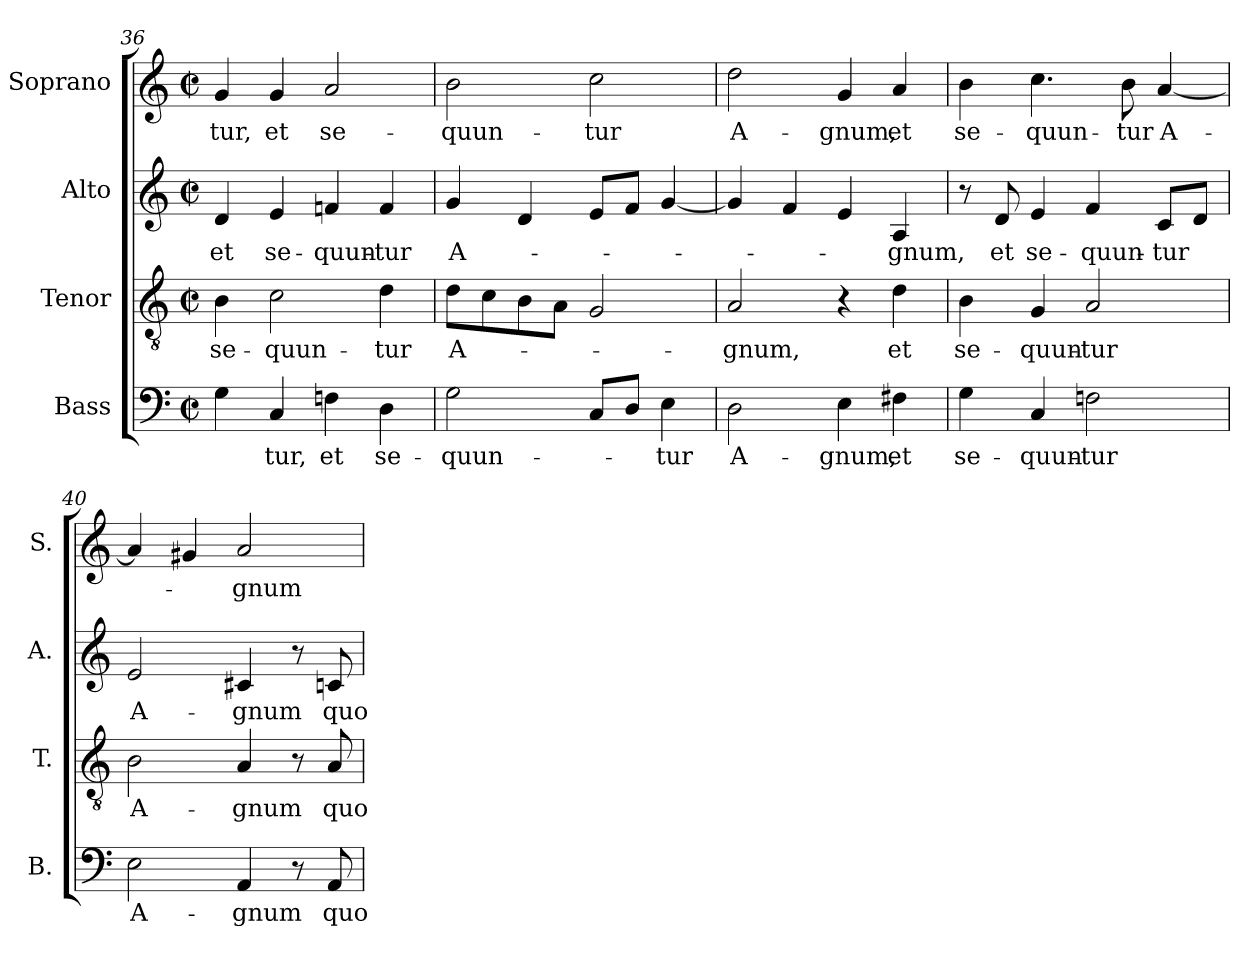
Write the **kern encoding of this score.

**kern	**text	**kern	**text	**kern	**text	**kern	**text
*part4	*part4	*part3	*part3	*part2	*part2	*part1	*part1
*staff4	*staff4	*staff3	*staff3	*staff2	*staff2	*staff1	*staff1
*I"Bass	*	*I"Tenor	*	*I"Alto	*	*I"Soprano	*
*I'B.	*	*I'T.	*	*I'A.	*	*I'S.	*
*clefF4	*	*clefGv2	*	*clefG2	*	*clefG2	*
*	*	*ITrd7c12	*	*	*	*	*
*k[]	*	*k[]	*	*k[]	*	*k[]	*
*M2/2	*	*M2/2	*	*M2/2	*	*M2/2	*
*met(c|)	*	*met(c|)	*	*met(c|)	*	*met(c|)	*
=36	=36	=36	=36	=36	=36	=36	=36
!	!	!	!LO:LY:b:color=#000000	!	!	!	!
!	!	!	!	!	!LO:LY:b:color=#000000	!	!
!	!	!	!	!	!	!	!LO:LY:b:color=#000000
4Gi\	.	4BBi\	se-	4di/	et	4gi/	-tur,
!	!LO:LY:b:color=#000000	!	!	!	!	!	!
!	!	!	!LO:LY:b:color=#000000	!	!	!	!
!	!	!	!	!	!LO:LY:b:color=#000000	!	!
!	!	!	!	!	!	!	!LO:LY:b:color=#000000
4Ci/	-tur,	2Ci\	-quun-	4ei/	se-	4gi/	et
!	!LO:LY:b:color=#000000	!	!	!	!	!	!
!	!	!	!	!	!LO:LY:b:color=#000000	!	!
!	!	!	!	!	!	!	!LO:LY:b:color=#000000
4Fni\	et	.	.	4fni/	-quun-	2ai/	se-
!	!LO:LY:b:color=#000000	!	!	!	!	!	!
!	!	!	!LO:LY:b:color=#000000	!	!	!	!
!	!	!	!	!	!LO:LY:b:color=#000000	!	!
4Di\	se-	4Di\	-tur	4fi/	-tur	.	.
=37	=37	=37	=37	=37	=37	=37	=37
!	!LO:LY:b:color=#000000	!	!	!	!	!	!
!	!	!	!LO:LY:b:color=#000000	!	!	!	!
!	!	!	!	!	!LO:LY:b:color=#000000	!	!
!	!	!	!	!	!	!	!LO:LY:b:color=#000000
2Gi\	-quun-	8Di\L	A-	4gi/	A-	2bi\	-quun-
.	.	8Ci\	.	.	.	.	.
.	.	8BBi\	.	4di/	.	.	.
.	.	8AAi\J	.	.	.	.	.
!	!	!	!	!	!	!	!LO:LY:b:color=#000000
8Ci/L	.	2GGi/	.	8ei/L	.	2cci\	-tur
8Di/J	.	.	.	8fi/J	.	.	.
!	!LO:LY:b:color=#000000	!	!	!	!	!	!
4Ei\	-tur	.	.	[<4gi/	.	.	.
!!LO:LB:g=z
=38	=38	=38	=38	=38	=38	=38	=38
!	!LO:LY:b:color=#000000	!	!	!	!	!	!
!	!	!	!LO:LY:b:color=#000000	!	!	!	!
!	!	!	!	!	!	!	!LO:LY:b:color=#000000
2Di\	A-	2AAi/	-gnum,	4gi/]	.	2ddi\	A-
.	.	.	.	4fi/	.	.	.
!	!LO:LY:b:color=#000000	!	!	!	!	!	!
!	!	!	!	!	!	!	!LO:LY:b:color=#000000
4Ei\	-gnum,	4r	.	4ei/	.	4gi/	-gnum,
!	!LO:LY:b:color=#000000	!	!	!	!	!	!
!	!	!	!LO:LY:b:color=#000000	!	!	!	!
!	!	!	!	!	!LO:LY:b:color=#000000	!	!
!	!	!	!	!	!	!	!LO:LY:b:color=#000000
4F#Xi\	et	4Di\	et	4Ai/	-gnum,	4ai/	et
=39	=39	=39	=39	=39	=39	=39	=39
!	!LO:LY:b:color=#000000	!	!	!	!	!	!
!	!	!	!LO:LY:b:color=#000000	!	!	!	!
!	!	!	!	!	!	!	!LO:LY:b:color=#000000
4Gi\	se-	4BBi\	se-	8r	.	4bi\	se-
!	!	!	!	!	!LO:LY:b:color=#000000	!	!
.	.	.	.	8di/	et	.	.
!	!LO:LY:b:color=#000000	!	!	!	!	!	!
!	!	!	!LO:LY:b:color=#000000	!	!	!	!
!	!	!	!	!	!LO:LY:b:color=#000000	!	!
!	!	!	!	!	!	!	!LO:LY:b:color=#000000
4Ci/	-quun-	4GGi/	-quun-	4ei/	se-	4.cci\	-quun-
!	!LO:LY:b:color=#000000	!	!	!	!	!	!
!	!	!	!LO:LY:b:color=#000000	!	!	!	!
!	!	!	!	!	!LO:LY:b:color=#000000	!	!
2Fni\	-tur	2AAi/	-tur	4fi/	-quun-	.	.
!	!	!	!	!	!	!	!LO:LY:b:color=#000000
.	.	.	.	.	.	8bi\	-tur
!	!	!	!	!	!LO:LY:b:color=#000000	!	!
!	!	!	!	!	!	!	!LO:LY:b:color=#000000
.	.	.	.	8ci/L	-tur	[<4ai/	A-
.	.	.	.	8di/J	.	.	.
=40	=40	=40	=40	=40	=40	=40	=40
!	!LO:LY:b:color=#000000	!	!	!	!	!	!
!	!	!	!LO:LY:b:color=#000000	!	!	!	!
!	!	!	!	!	!LO:LY:b:color=#000000	!	!
2Ei\	A-	2BBi\	A-	2ei/	A-	4ai/]	.
.	.	.	.	.	.	4g#Xi/	.
!	!LO:LY:b:color=#000000	!	!	!	!	!	!
!	!	!	!LO:LY:b:color=#000000	!	!	!	!
!	!	!	!	!	!LO:LY:b:color=#000000	!	!
!	!	!	!	!	!	!	!LO:LY:b:color=#000000
4AAi/	-gnum	4AAi/	-gnum	4c#Xi/	-gnum	2ai/	-gnum
8r	.	8r	.	8r	.	.	.
!	!LO:LY:b:color=#000000	!	!	!	!	!	!
!	!	!	!LO:LY:b:color=#000000	!	!	!	!
!	!	!	!	!	!LO:LY:b:color=#000000	!	!
8AAi/	quo-	8AAi/	quo-	8cni/	quo-	.	.
=	=	=	=	=	=	=	=
*-	*-	*-	*-	*-	*-	*-	*-
